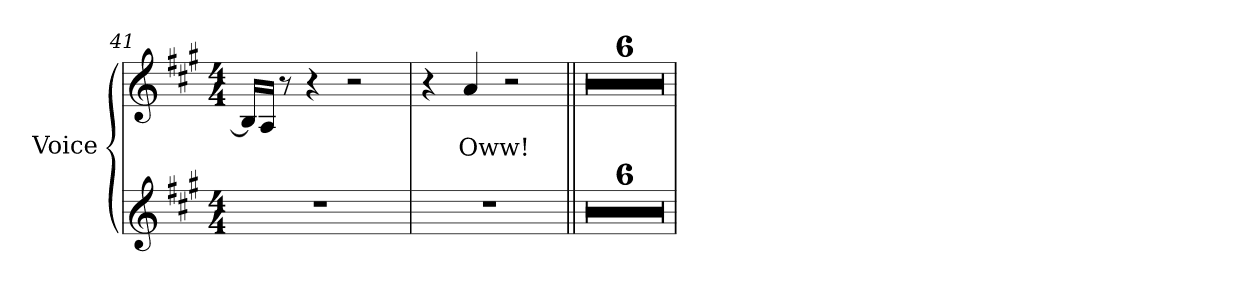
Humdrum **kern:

**kern	**kern	**text
*part2	*part1	*part1
*staff2	*staff1	*staff1
*I"Voice	*I"Voice	*
*I'Voice	*I'Voice	*
*clefG2	*clefG2	*
*k[f#c#g#]	*k[f#c#g#]	*
*A:	*A:	*
*M4/4	*M4/4	*
=41	=41	=41
1r	16Bi/LL]	.
.	16Ai/JJ	.
.	8r	.
.	4r	.
.	2r	.
=42	=42	=42
1r	4r	.
!	!	!LO:LY:b:color=#000000
.	4ai/	Oww!
.	2r	.
!!LO:LB:g=z
=43||	=43||	=43||
1r	1r	.
=44	=44	=44
1r	1r	.
=45	=45	=45
1r	1r	.
=46	=46	=46
1r	1r	.
=47	=47	=47
1r	1r	.
=48	=48	=48
1r	1r	.
=	=	=
*-	*-	*-
